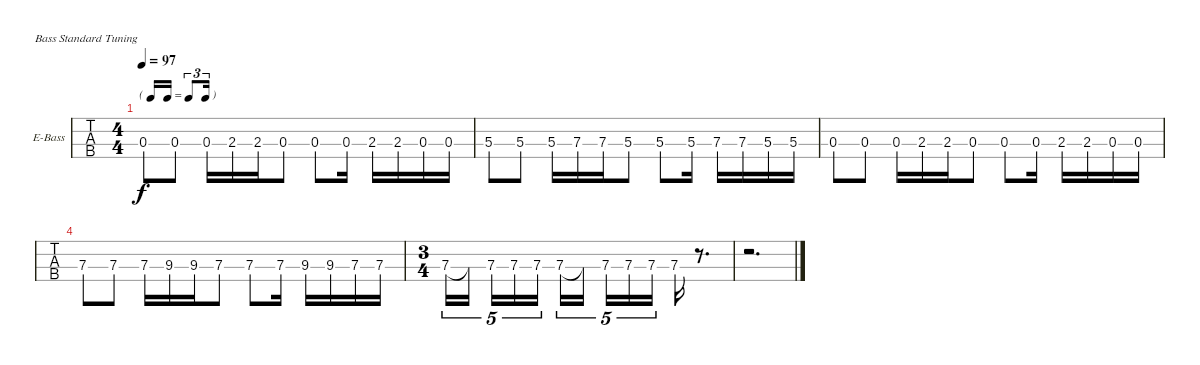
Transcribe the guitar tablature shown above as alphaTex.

\defaultSystemsLayout 4
\bracketExtendMode nobrackets
\firstSystemTrackNameOrientation horizontal
\otherSystemsTrackNameOrientation horizontal
\defaultBarNumberDisplay FirstOfSystem
\track ("Bass" "E-Bass") {instrument electricbassfinger}
\staff {tabs}
\tuning (G2 D2 A1 E1)
\ts (4 4)
\tf triplet16th
\tempo 97
\clef f4
\scale
0.333333
\ks c
0.3{st}.8{dy f} 0.3{st}.8 0.3.16 2.3.16 2.3.16 0.3{st}.8 0.3{st}.8 0.3.16 2.3.16 2.3.16 0.3.16 0.3.16 |
\scale
0.333333 5.3{st}.8 5.3{st}.8 5.3.16 7.3.16 7.3.16 5.3{st}.8 5.3{st}.8 5.3.16 7.3.16 7.3.16 5.3.16 5.3.16 |
\scale
0.295775 0.3{st}.8 0.3{st}.8 0.3.16 2.3.16 2.3.16 0.3{st}.8 0.3{st}.8 0.3.16 2.3.16 2.3.16 0.3.16 0.3.16 |
\scale
0.295775 7.3{st}.8 7.3{st}.8 7.3.16 9.3.16 9.3.16 7.3{st}.8 7.3{st}.8 7.3.16 9.3.16 9.3.16 7.3.16 7.3.16 |
\ts (3 4)
\scale
0.408451 7.3.16{tu (5 4)} 7.3{t}.16{tu (5 4) beam split} 7.3.16{tu (5 4)} 7.3.16{tu (5 4)} 7.3.16{tu (5 4)} 7.3.16{tu (5 4)} 7.3{t}.16{tu (5 4) beam split} 7.3.16{tu (5 4)} 7.3.16{tu (5 4)} 7.3.16{tu (5 4)} 7.3.16 r.8{d} |
r.2{d}
